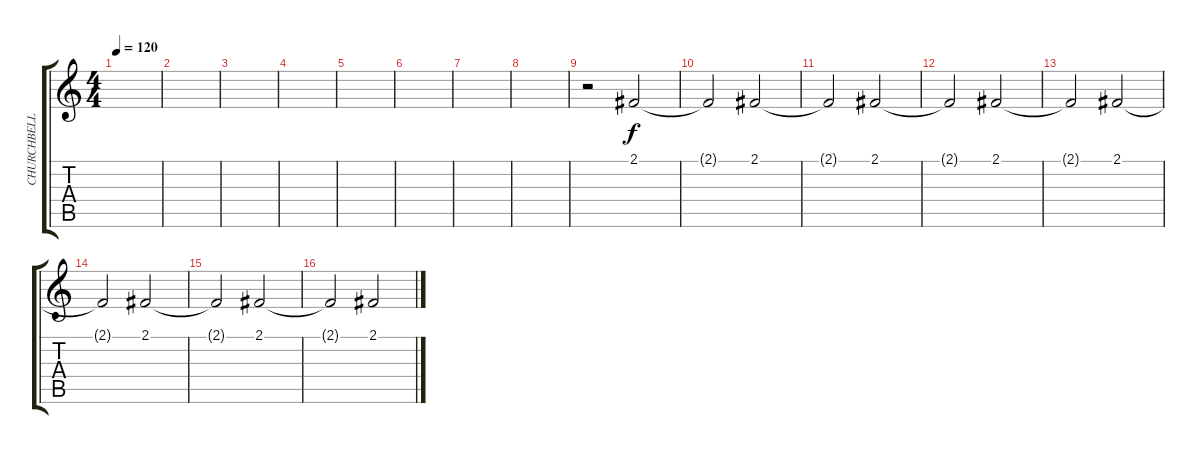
\track ("CHURCHBELL" "CHURCHBELL") {instrument tubularbells}
\staff {score tabs}
\tuning (E4 B3 G3 D3 A2 E2) {hide}
\ts (4 4)
\tempo 120
\clef g2
\ks c
|
|
|
|
|
|
|
|
r.2 2.1.2 |
2.1{t}.2 2.1.2 |
2.1{t}.2 2.1.2 |
2.1{t}.2 2.1.2 |
2.1{t}.2 2.1.2 |
2.1{t}.2 2.1.2 |
2.1{t}.2 2.1.2 |
2.1{t}.2 2.1.2
